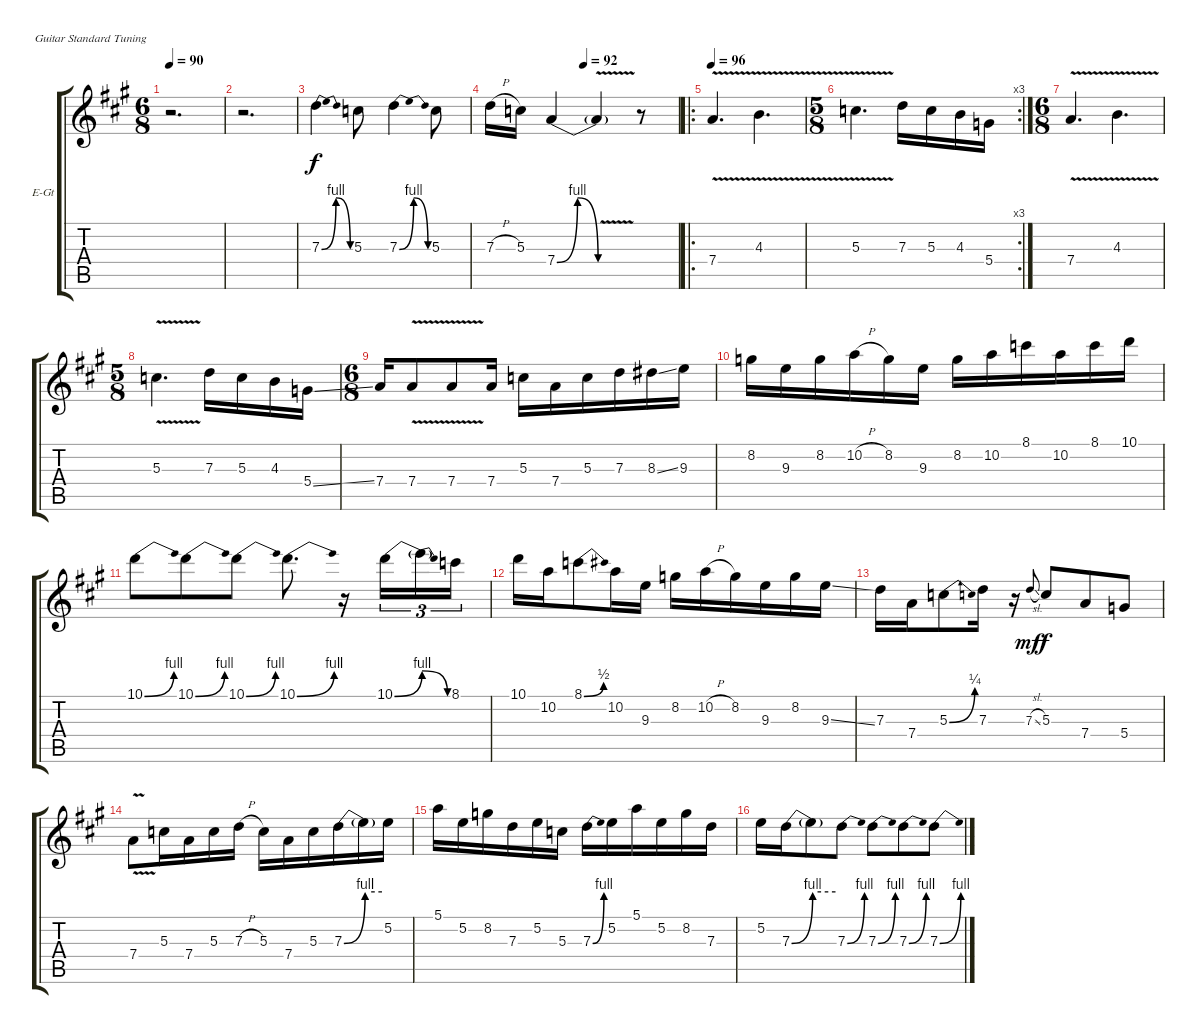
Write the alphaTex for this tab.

\bracketExtendMode groupsimilarinstruments
\firstSystemTrackNameOrientation horizontal
\otherSystemsTrackNameOrientation horizontal
\track ("Gtr. 2" "E-Gt") {instrument overdrivenguitar}
\staff {score tabs}
\tuning (E4 B3 G3 D3 A2 E2)
\ts (6 8)
\tempo 90
\clef g2
\ks a
r.2{d dy f} |
r.2{d} |
7.3{be (bendrelease 0 0 30 4 30 4 60 0)}.4 5.3.8 7.3{be (bendrelease 0 0 30 4 30 4 60 0)}.4 5.3.8 |
\tempo (92 0.5)
7.3{h}.16 5.3.16 7.4{be (bendrelease 0 0 30 4 30 4 60 0)}.4 7.4{v t}.4 r.8 |
\ro
\tempo 96
7.4{v}.4{d} 4.3{v}.4{d} |
\rc 3
\ts (5 8)
\beaming (8 3 2)
5.3{v}.4{d} 7.3.16 5.3.16 4.3.16 5.4.16 |
\ts (6 8)
\beaming (8 3 3)
7.4{v}.4{d} 4.3{v}.4{d} |
\ts (5 8)
\beaming (8 3 2)
5.3{v}.4{d} 7.3.16 5.3.16 4.3.16 5.4{ss}.16 |
\ts (6 8)
\beaming (8 3 3)
7.4.16 7.4{v}.8 7.4{v}.8 7.4.16 5.3.16 7.4.16 5.3.16 7.3.16 8.3{ss}.16 9.3.16 |
8.2.16 9.3.16 8.2.16 10.2{h}.16 8.2.16 9.3.16 8.2.16 10.2.16 8.1.16 10.2.16 8.1.16 10.1.16 |
10.1{be (bend 0 0 60 4)}.8 10.1{be (bend 0 0 60 4)}.8 10.1{be (bend 0 0 60 4)}.8 10.1{be (bend 0 0 60 4)}.8{d} r.16 10.1{be (bend 0 0 60 4)}.16{tu (3 2)} 10.1{be (release 0 4 60 0) t}.16{tu (3 2)} 8.1.16{tu (3 2)} |
10.1.16 10.2.16 8.1{be (bend 0 0 60 2)}.8 10.2.16 9.3.16 8.2.16 10.2{h}.16 8.2.16 9.3.16 8.2.16 9.3{ss}.16 |
7.3.16 7.4.16 5.3{be (bend 0 0 60 1)}.8 7.3.16 r.16 7.3{sl}.8{gr onbeat dy mf} 5.3.8{dy f} 7.4.8 5.4.8 |
7.4{v}.8 5.3.16 7.4.16 5.3.16 7.3{h}.16 5.3.16 7.4.16 5.3.16 7.3{be (bend 0 0 60 4)}.16 7.3{be (hold 0 4 60 4) t}.16 5.2.16 |
5.1.16 5.2.16 8.2.16 7.3.16 5.2.16 5.3.16 7.3{be (bend 0 0 60 4)}.16 5.2.16 5.1.16 5.2.16 8.2.16 7.3.16 |
5.2.16 7.3{be (bend 0 0 60 4)}.16 7.3{be (hold 0 4 60 4) t}.8 7.3{be (bend 0 0 60 4)}.8 7.3{be (bend 0 0 60 4)}.8 7.3{be (bend 0 0 60 4)}.8 7.3{be (bend 0 0 60 4)}.8
